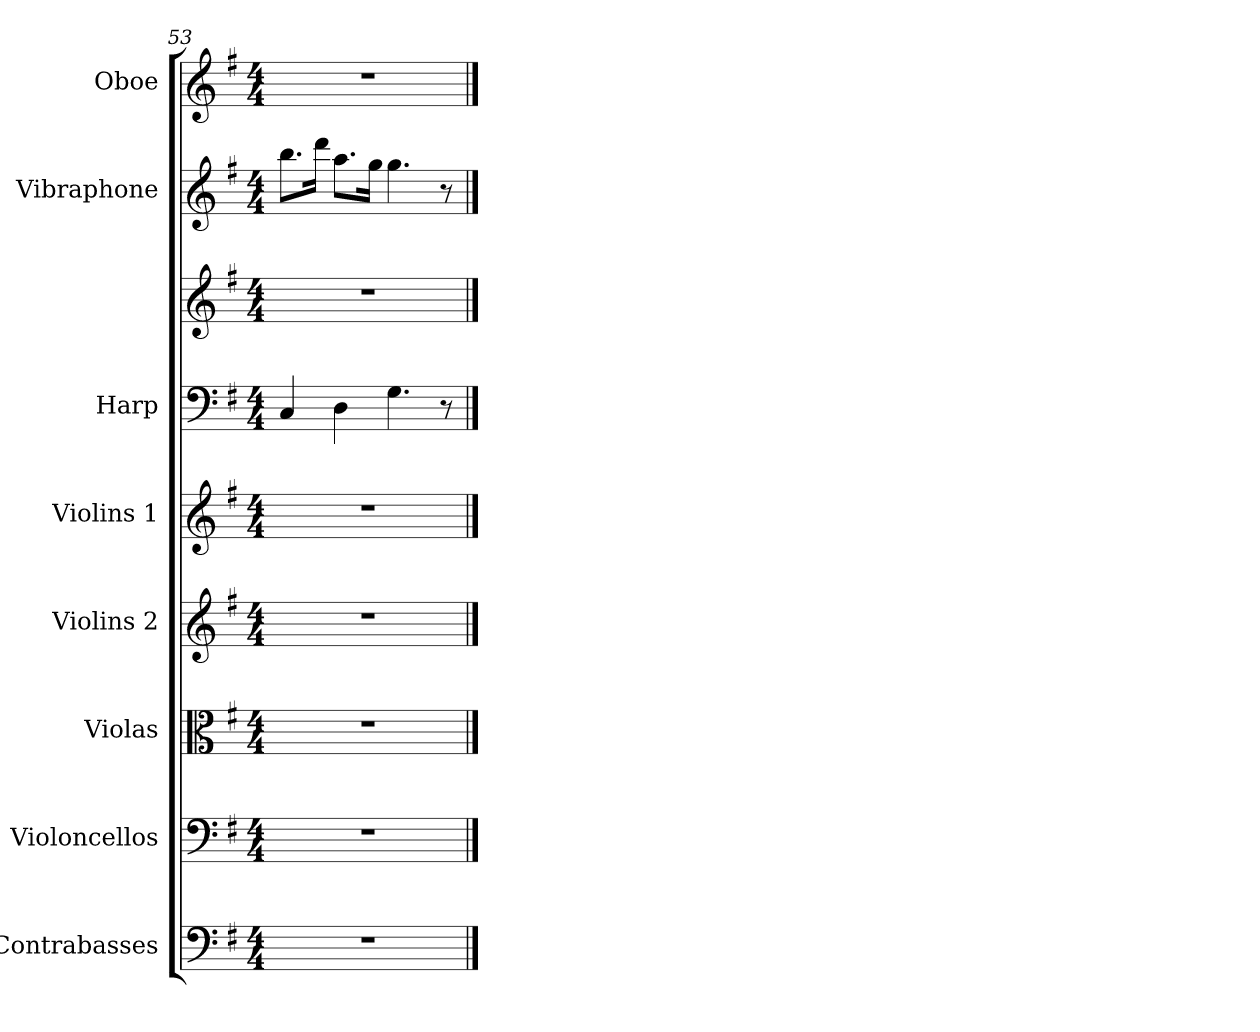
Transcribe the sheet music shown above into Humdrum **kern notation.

**kern	**kern	**kern	**kern	**kern	**kern	**kern	**kern	**kern
*part8	*part7	*part6	*part5	*part4	*part3	*part3	*part2	*part1
*staff9	*staff8	*staff7	*staff6	*staff5	*staff4	*staff3	*staff2	*staff1
*I"Contrabasses	*I"Violoncellos	*I"Violas	*I"Violins 2	*I"Violins 1	*I"Harp	*	*I"Vibraphone	*I"Oboe
*I'Cbs.	*I'Vcs.	*I'Vlas.	*I'Vlns. 2	*I'Vlns. 1	*I'Hrp.	*	*I'Vib.	*I'Ob.
*clefF4	*clefF4	*clefC3	*clefG2	*clefG2	*clefF4	*clefG2	*clefG2	*clefG2
*ITrd7c12	*	*	*	*	*	*	*	*
*k[f#]	*k[f#]	*k[f#]	*k[f#]	*k[f#]	*k[f#]	*k[f#]	*k[f#]	*k[f#]
*M4/4	*M4/4	*M4/4	*M4/4	*M4/4	*M4/4	*M4/4	*M4/4	*M4/4
=53	=53	=53	=53	=53	=53	=53	=53	=53
1r	1r	1r	1r	1r	4C/	1r	8.bb\L	1r
.	.	.	.	.	.	.	16ddd\Jk	.
.	.	.	.	.	4D\	.	8.aa\L	.
.	.	.	.	.	.	.	16gg\Jk	.
.	.	.	.	.	4.G\	.	4.gg\	.
.	.	.	.	.	8r	.	8r	.
==	==	==	==	==	==	==	==	==
*-	*-	*-	*-	*-	*-	*-	*-	*-
